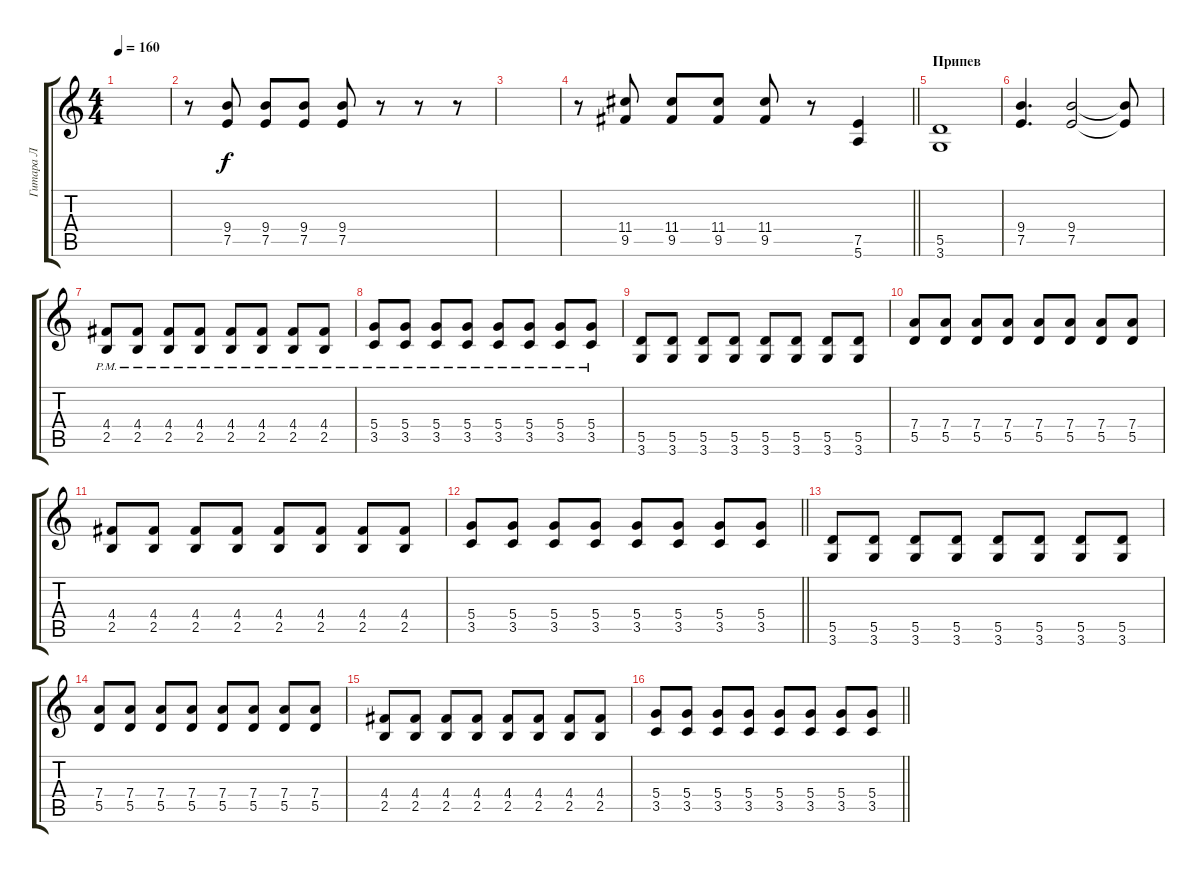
\track ("Гитара Л" "Гитара Л") {instrument distortionguitar}
\staff {score tabs}
\tuning (E4 B3 G3 D3 A2 E2) {hide}
\ts (4 4)
\tempo 160
\clef g2
\ks c
|
r.8 (9.4 7.5).8 (9.4 7.5).8 (9.4 7.5).8 (9.4 7.5).8 r.8 r.8 r.8 |
|
\barLineRight lightlight
r.8 (11.4 9.5).8 (11.4 9.5).8 (11.4 9.5).8 (11.4 9.5).8 r.8 (7.5 5.6).4 |
\section ("" "Припев")
(5.5 3.6).1 |
(9.4 7.5).4{d} (9.4 7.5).2 (9.4{t} 7.5{t}).8 |
(4.4{pm} 2.5{pm}).8 (4.4{pm} 2.5{pm}).8 (4.4{pm} 2.5{pm}).8 (4.4{pm} 2.5{pm}).8 (4.4{pm} 2.5{pm}).8 (4.4{pm} 2.5{pm}).8 (4.4{pm} 2.5{pm}).8 (4.4{pm} 2.5{pm}).8 |
(5.4{pm} 3.5{pm}).8 (5.4{pm} 3.5{pm}).8 (5.4{pm} 3.5{pm}).8 (5.4{pm} 3.5{pm}).8 (5.4{pm} 3.5{pm}).8 (5.4{pm} 3.5{pm}).8 (5.4{pm} 3.5{pm}).8 (5.4{pm} 3.5{pm}).8 |
(5.5 3.6).8 (5.5 3.6).8 (5.5 3.6).8 (5.5 3.6).8 (5.5 3.6).8 (5.5 3.6).8 (5.5 3.6).8 (5.5 3.6).8 |
(7.4 5.5).8 (7.4 5.5).8 (7.4 5.5).8 (7.4 5.5).8 (7.4 5.5).8 (7.4 5.5).8 (7.4 5.5).8 (7.4 5.5).8 |
(4.4 2.5).8 (4.4 2.5).8 (4.4 2.5).8 (4.4 2.5).8 (4.4 2.5).8 (4.4 2.5).8 (4.4 2.5).8 (4.4 2.5).8 |
\barLineRight lightlight
(5.4 3.5).8 (5.4 3.5).8 (5.4 3.5).8 (5.4 3.5).8 (5.4 3.5).8 (5.4 3.5).8 (5.4 3.5).8 (5.4 3.5).8 |
\section ("" " ")
(5.5 3.6).8 (5.5 3.6).8 (5.5 3.6).8 (5.5 3.6).8 (5.5 3.6).8 (5.5 3.6).8 (5.5 3.6).8 (5.5 3.6).8 |
(7.4 5.5).8 (7.4 5.5).8 (7.4 5.5).8 (7.4 5.5).8 (7.4 5.5).8 (7.4 5.5).8 (7.4 5.5).8 (7.4 5.5).8 |
(4.4 2.5).8 (4.4 2.5).8 (4.4 2.5).8 (4.4 2.5).8 (4.4 2.5).8 (4.4 2.5).8 (4.4 2.5).8 (4.4 2.5).8 |
\barLineRight lightlight
(5.4 3.5).8 (5.4 3.5).8 (5.4 3.5).8 (5.4 3.5).8 (5.4 3.5).8 (5.4 3.5).8 (5.4 3.5).8 (5.4 3.5).8
